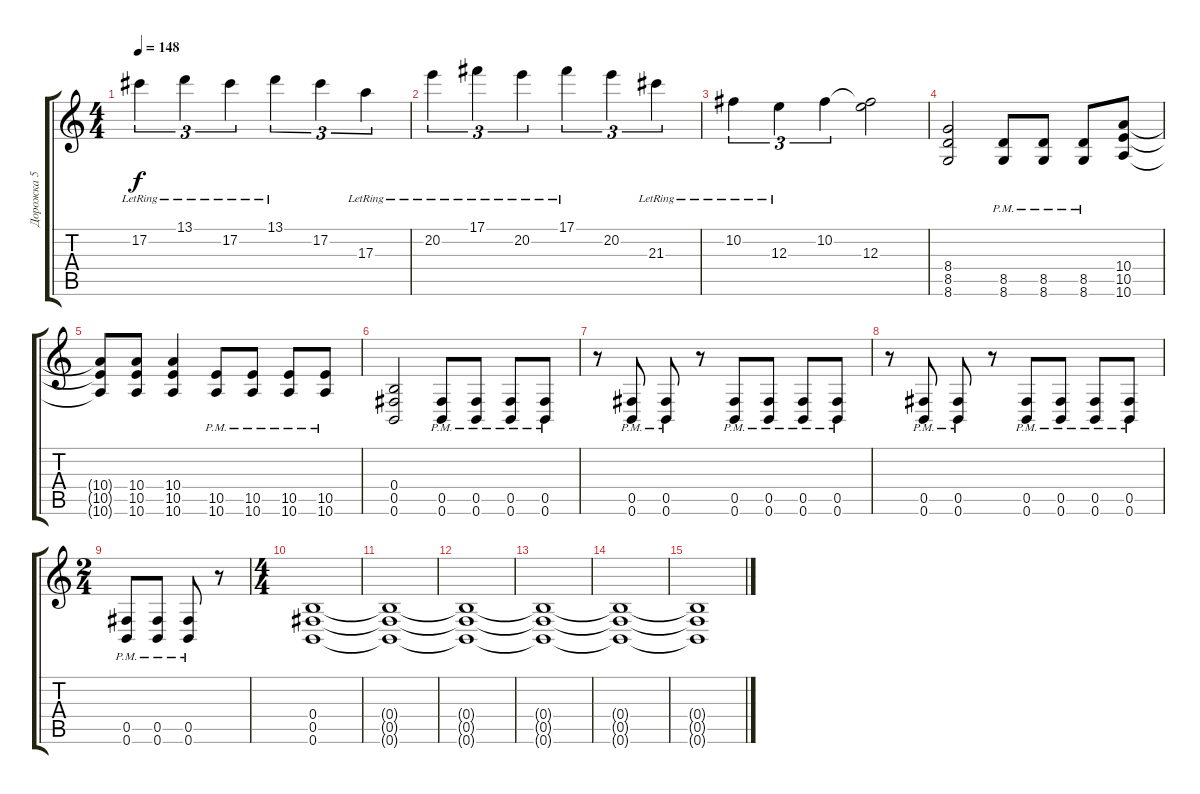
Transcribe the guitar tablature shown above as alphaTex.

\track ("Дорожка 5" "Дорожка 5") {instrument distortionguitar}
\staff {score tabs}
\tuning (Db4 Ab3 E3 B2 Gb2 B1) {hide}
\ts (4 4)
\tempo 148
\clef g2
\ks c
17.2{lr}.4{tu (3 2) dy f} 13.1{lr}.4{tu (3 2)} 17.2{lr}.4{tu (3 2)} 13.1{lr}.4{tu (3 2)} 17.2.4{tu (3 2)} 17.3{lr}.4{tu (3 2)} |
20.2{lr}.4{tu (3 2)} 17.1{lr}.4{tu (3 2)} 20.2{lr}.4{tu (3 2)} 17.1{lr}.4{tu (3 2)} 20.2.4{tu (3 2)} 21.3{lr}.4{tu (3 2)} |
10.2{lr}.4{tu (3 2)} 12.3{lr}.4{tu (3 2)} 10.2.4{tu (3 2)} (10.2{t} 12.3).2 |
(8.4 8.5 8.6).2 (8.5{pm} 8.6{pm}).8 (8.5{pm} 8.6{pm}).8 (8.5{pm} 8.6{pm}).8 (10.4 10.5 10.6).8 |
(10.4{t} 10.5{t} 10.6{t}).8 (10.4 10.5 10.6).8 (10.4 10.5 10.6).4 (10.5{pm} 10.6{pm}).8 (10.5{pm} 10.6{pm}).8 (10.5{pm} 10.6{pm}).8 (10.5{pm} 10.6{pm}).8 |
(0.4 0.5 0.6).2 (0.5{pm} 0.6{pm}).8 (0.5{pm} 0.6{pm}).8 (0.5{pm} 0.6{pm}).8 (0.5{pm} 0.6{pm}).8 |
r.8 (0.5{pm} 0.6{pm}).8 (0.5{pm} 0.6{pm}).8 r.8 (0.5{pm} 0.6{pm}).8 (0.5{pm} 0.6{pm}).8 (0.5{pm} 0.6{pm}).8 (0.5{pm} 0.6{pm}).8 |
r.8 (0.5{pm} 0.6{pm}).8 (0.5{pm} 0.6{pm}).8 r.8 (0.5{pm} 0.6{pm}).8 (0.5{pm} 0.6{pm}).8 (0.5{pm} 0.6{pm}).8 (0.5{pm} 0.6{pm}).8 |
\ts (2 4)
(0.5{pm} 0.6{pm}).8 (0.5{pm} 0.6{pm}).8 (0.5{pm} 0.6{pm}).8 r.8 |
\ts (4 4)
(0.4 0.5 0.6).1 |
(0.4{t} 0.5{t} 0.6{t}).1 |
(0.4{t} 0.5{t} 0.6{t}).1 |
(0.4{t} 0.5{t} 0.6{t}).1 |
(0.4{t} 0.5{t} 0.6{t}).1{volume 2} |
(0.4{t} 0.5{t} 0.6{t}).1
